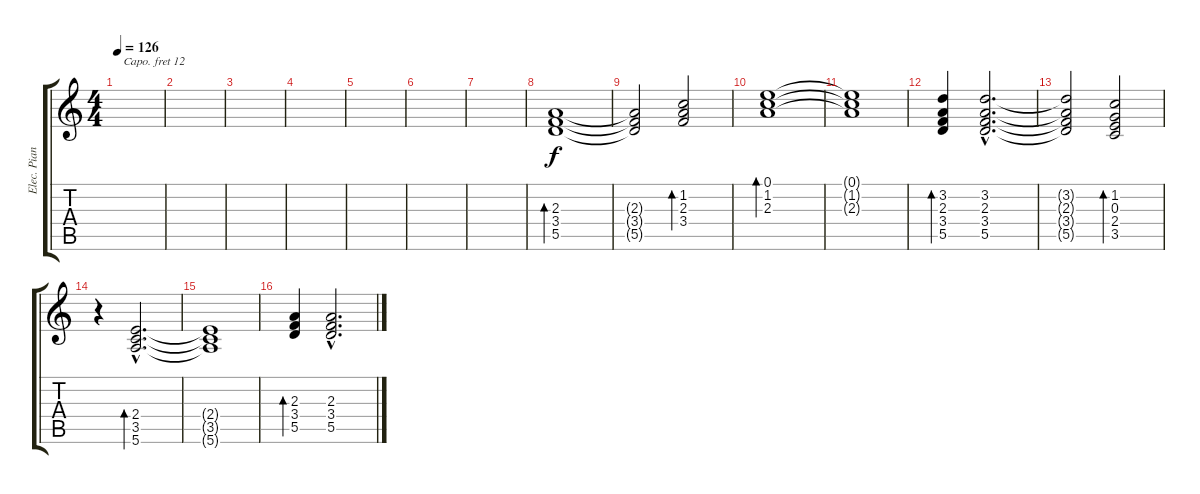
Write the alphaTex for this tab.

\track ("Elec. Piano (Right Hand)" "Elec. Pian") {instrument electricgrandpiano}
\staff {score tabs}
\capo 12
\tuning (E4 B3 G3 D3 A2 E2) {hide}
\ts (4 4)
\tempo 126
\clef g2
\ks c
|
|
|
|
|
|
|
(2.3 3.4 5.5).1{bd 240} |
(2.3{t} 3.4{t} 5.5{t}).2 (1.2 2.3 3.4).2{bd 240} |
(0.1 1.2 2.3).1{bd 240} |
(0.1{t} 1.2{t} 2.3{t}).1 |
(3.2 2.3 3.4 5.5).4{bd 240} (3.2{hac} 2.3{hac} 3.4{hac} 5.5{hac}).2{d} |
(3.2{t} 2.3{t} 3.4{t} 5.5{t}).2 (1.2 0.3 2.4 3.5).2{bd 240} |
r.4 (2.4{hac} 3.5{hac} 5.6{hac}).2{d bd 240} |
(2.4{t} 3.5{t} 5.6{t}).1 |
(2.3 3.4 5.5).4{bd 240} (2.3{hac} 3.4{hac} 5.5{hac}).2{d}
